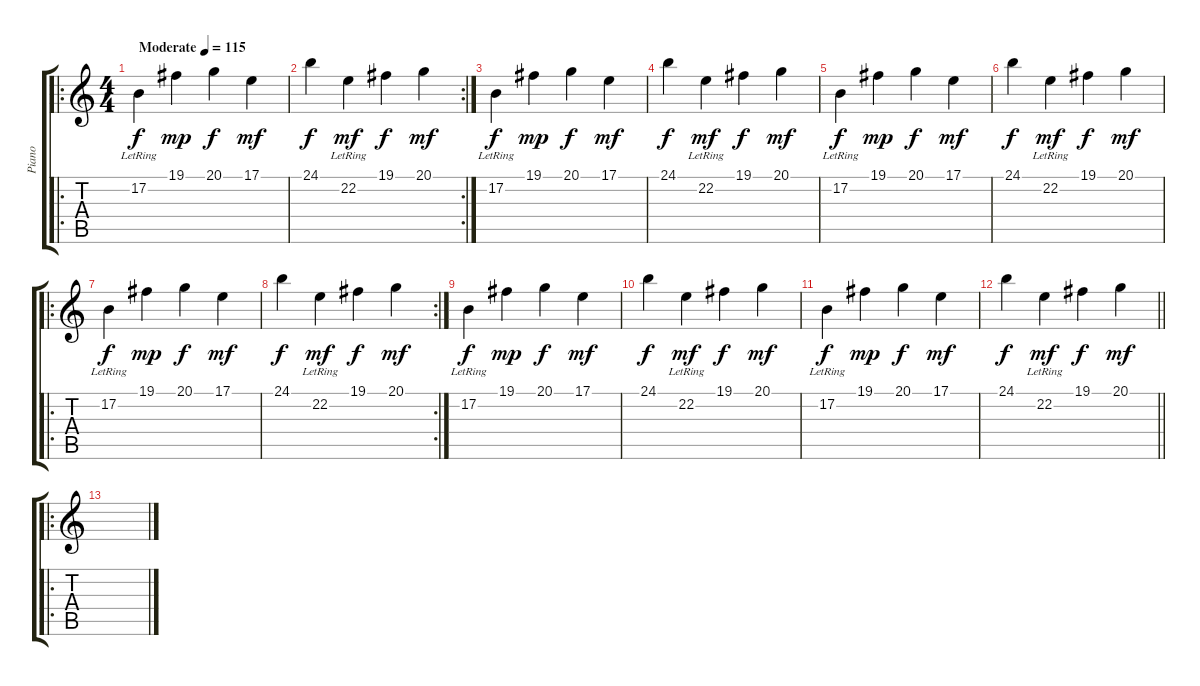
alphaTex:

\track ("Piano" "Piano") {instrument acousticgrandpiano}
\staff {score tabs}
\tuning (B3 Gb3 D3 A2 E2 B1) {hide}
\ro
\ts (4 4)
\tempo (115 "Moderate")
\clef g2
\ks c
17.2{lr}.4{dy f instrument acousticgrandpiano} 19.1.4{dy mp} 20.1.4{dy f} 17.1.4{dy mf} |
\rc 2
24.1.4{dy f} 22.2{lr}.4{dy mf} 19.1.4{dy f} 20.1.4{dy mf} |
17.2{lr}.4{dy f} 19.1.4{dy mp} 20.1.4{dy f} 17.1.4{dy mf} |
24.1.4{dy f} 22.2{lr}.4{dy mf} 19.1.4{dy f} 20.1.4{dy mf} |
17.2{lr}.4{dy f} 19.1.4{dy mp} 20.1.4{dy f} 17.1.4{dy mf} |
24.1.4{dy f} 22.2{lr}.4{dy mf} 19.1.4{dy f} 20.1.4{dy mf} |
\ro
17.2{lr}.4{dy f} 19.1.4{dy mp} 20.1.4{dy f} 17.1.4{dy mf} |
\rc 2
24.1.4{dy f} 22.2{lr}.4{dy mf} 19.1.4{dy f} 20.1.4{dy mf} |
17.2{lr}.4{dy f} 19.1.4{dy mp} 20.1.4{dy f} 17.1.4{dy mf} |
24.1.4{dy f} 22.2{lr}.4{dy mf} 19.1.4{dy f} 20.1.4{dy mf} |
17.2{lr}.4{dy f} 19.1.4{dy mp} 20.1.4{dy f} 17.1.4{dy mf} |
\barLineRight lightlight
24.1.4{dy f} 22.2{lr}.4{dy mf} 19.1.4{dy f} 20.1.4{dy mf} |
\ro
